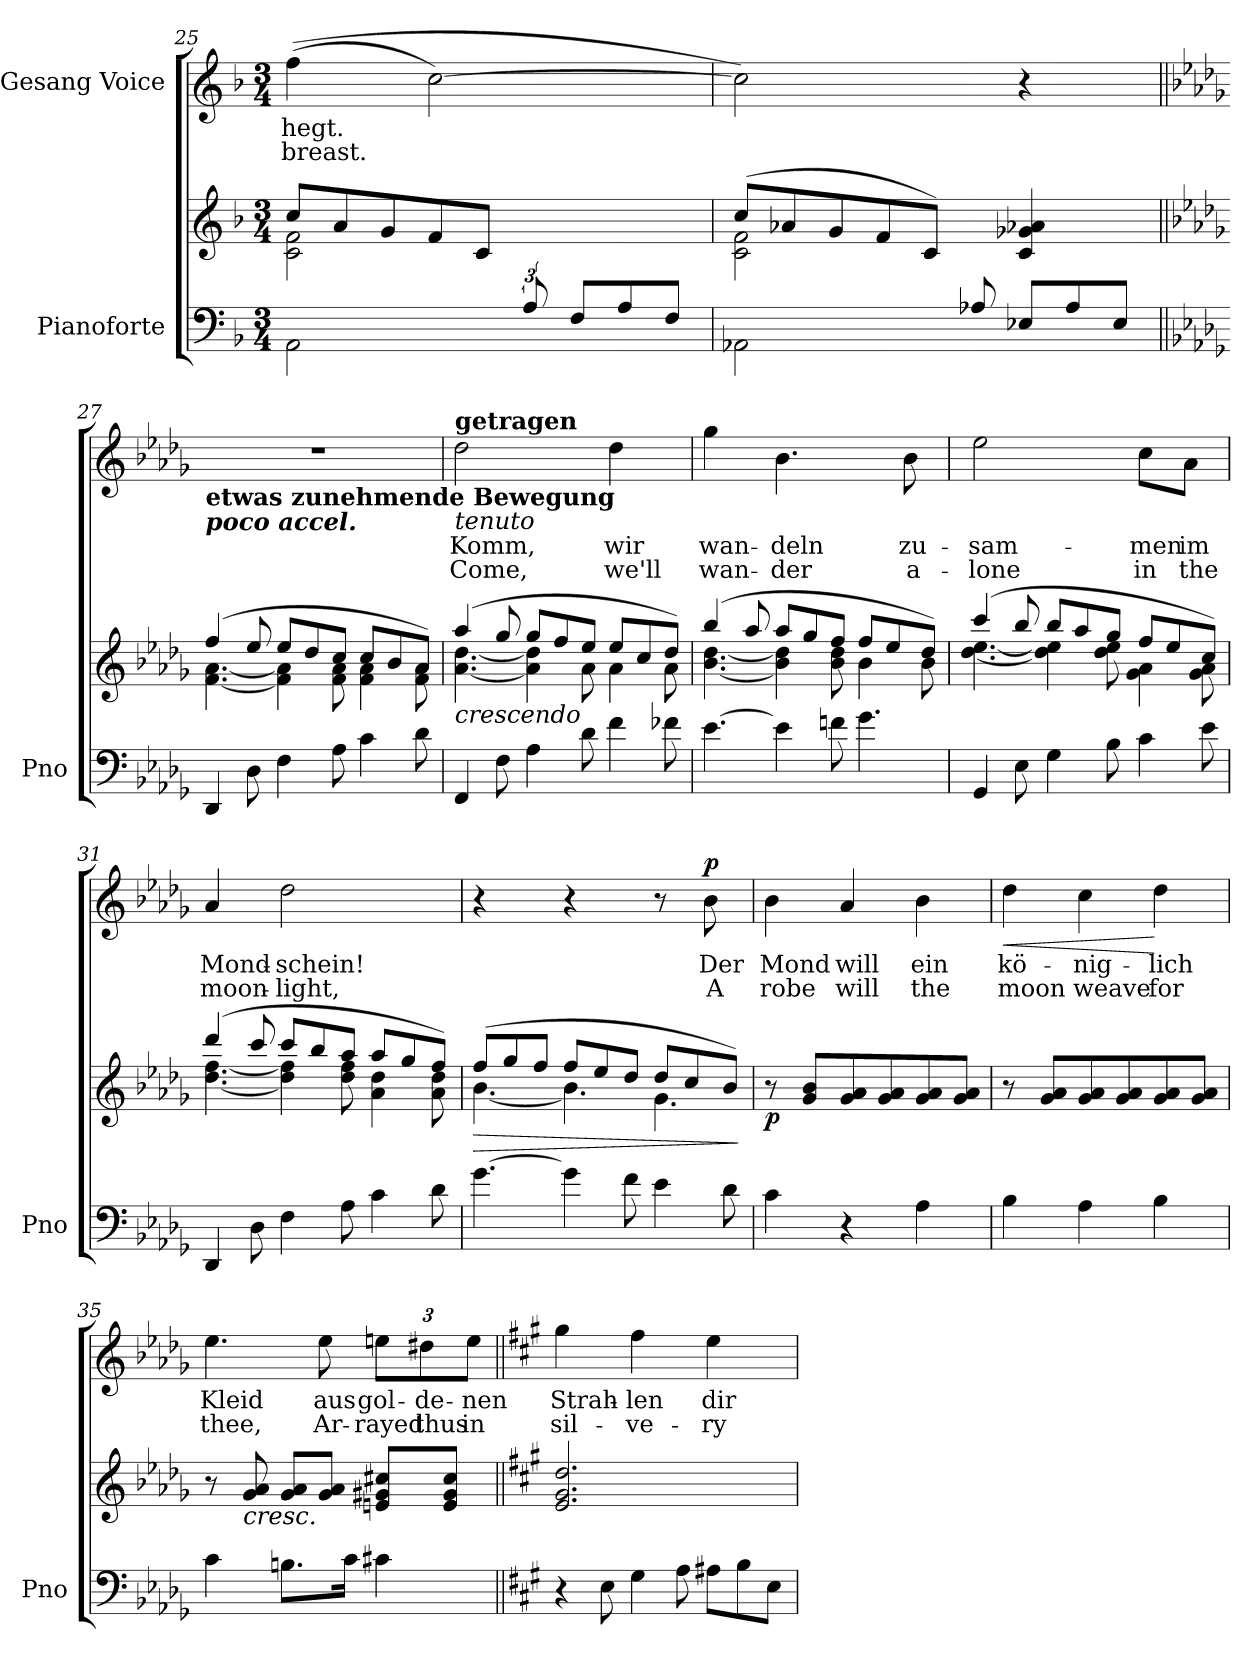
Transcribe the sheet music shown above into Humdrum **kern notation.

**kern	**kern	**dynam	**kern	**text	**text	**dynam
*part2	*part2	*part2	*part1	*part1	*part1	*part1
*staff3	*staff2	*staff2/3	*staff1	*staff1	*staff1	*staff1
*I"Pianoforte	*	*	*I"Gesang Voice	*	*	*
*I'Pno	*	*	*	*	*	*
*clefF4	*clefG2	*	*clefG2	*	*	*
*k[b-]	*k[b-]	*	*k[b-]	*	*	*
*M3/4	*M3/4	*	*M3/4	*	*	*
=25	=25	=25	=25	=25	=25	=25
*^	*	*	*	*	*	*
*	*	*Xtuplet	*	*	*	*	*
*	*	*^	*	*	*	*	*
!	!	!	!	!	!	!LO:LY:b	!LO:LY:b	!
12%5ryy	2AA\	(12cc/L	2c\ 2f\	.	((4ff\	hegt.	breast.	.
.	.	12a/	.	.	.	.	.	.
.	.	12g/	.	.	.	.	.	.
.	.	12f/	.	.	[2cc\)	.	.	.
.	.	12c/J	.	.	.	.	.	.
12A/	.	4ryy	.	.	.	.	.	.
*Xtuplet	*	*	*	*	*	*	*	*
12F/L	4ryy	.	4ryy	.	.	.	.	.
12A/	.	.	.	.	.	.	.	.
12F/J)	.	12ryy	.	.	.	.	.	.
!!LO:LB:g=z
=26	=26	=26	=26	=26	=26	=26	=26	=26
12%5ryy	2AA-X\	(12cc/L	2c\ 2f\	.	2cc\])	.	.	.
.	.	12a-X/	.	.	.	.	.	.
.	.	12g/	.	.	.	.	.	.
.	.	12f/	.	.	.	.	.	.
.	.	12c/J)	.	.	.	.	.	.
12A-X/	.	3ryy	.	.	.	.	.	.
12E-X/L	4ryy	.	4c/ 4g-X/ 4a-X/	.	4r	.	.	.
12A-/	.	.	.	.	.	.	.	.
12E-/J	.	.	.	.	.	.	.	.
*v	*v	*	*	*	*	*	*	*
!!LO:PB:g=z
=27||	=27||	=27||	=27||	=27||	=27||	=27||	=27||
*k[b-e-a-d-g-]	*k[b-e-a-d-g-]	*	*	*k[b-e-a-d-g-]	*	*	*
!	!	!	!	!LO:TX:b:B:t=etwas zunehmende Bewegung	!	!	!
!	!	!	!	!LO:TX:b:Bi:t=poco accel.	!	!	!
6DD-/	(6ff/	[6.f\ [6.a-\	.	2.r	.	.	.
12D-\	12ee-/	.	.	.	.	.	.
6F\	12ee-/L	6f\] 6a-\]	.	.	.	.	.
.	12dd-/	.	.	.	.	.	.
12A-\	12cc/J	12f\ 12a-\	.	.	.	.	.
6c\	12cc/L	6f\ 6a-\	.	.	.	.	.
.	12b-/	.	.	.	.	.	.
12d-\	12a-/J)	12f\ 12a-\	.	.	.	.	.
=28	=28	=28	=28	=28	=28	=28	=28
!	!	!	!	!LO:TX:a:B:t=getragen	!	!	!
!	!	!	!	!LO:TX:b:i:t=tenuto	!	!	!
!	!LO:TX:b:i:t=crescendo	!	!	!	!	!	!
!	!	!	!	!	!LO:LY:b	!LO:LY:b	!
6FF/	(6aa-/	[6.a-\ [6.dd-\	.	2dd-\	Komm,	Come,	.
12F\	12gg-/	.	.	.	.	.	.
6A-\	12gg-/L	6a-\] 6dd-\]	.	.	.	.	.
.	12ff/	.	.	.	.	.	.
12d-\	12ee-/J	12a-\	.	.	.	.	.
!	!	!	!	!	!LO:LY:b	!LO:LY:b	!
6f\	12ee-/L	6a-\	.	4dd-\	wir	we'll	.
.	12cc/	.	.	.	.	.	.
12f-X\	12dd-/J)	12a-\	.	.	.	.	.
=29	=29	=29	=29	=29	=29	=29	=29
!	!	!	!	!	!LO:LY:b	!LO:LY:b	!
[6.e-\	(6bb-/	[6.b-\ [6.dd-\	.	4gg-\	wan-	wan-	.
.	12aa-/	.	.	.	.	.	.
!	!	!	!	!	!LO:LY:b	!LO:LY:b	!
6e-\]	12aa-/L	6b-\] 6dd-\]	.	4.b-\	-deln	-der	.
.	12gg-/	.	.	.	.	.	.
12fn\	12ff/J	12b-\ 12dd-\	.	.	.	.	.
6.g-\	12ff/L	6b-\	.	.	.	.	.
.	12ee-/	.	.	.	.	.	.
!	!	!	!	!	!LO:LY:b	!LO:LY:b	!
.	.	.	.	8b-\	zu-	a-	.
.	12dd-/J)	12b-\	.	.	.	.	.
=30	=30	=30	=30	=30	=30	=30	=30
!	!	!	!	!	!LO:LY:b	!LO:LY:b	!
6GG-/	(6ccc/	[6.dd-\ [6.ee-\	.	2ee-\	-sam-	-lone	.
12E-\	12bb-/	.	.	.	.	.	.
6G-\	12bb-/L	6dd-\] 6ee-\]	.	.	.	.	.
.	12aa-/	.	.	.	.	.	.
12B-\	12gg-/J	12dd-\ 12ee-\	.	.	.	.	.
!	!	!	!	!	!LO:LY:b	!LO:LY:b	!
6c\	12ff/L	6g-\ 6a-\	.	8cc\L	-men	in	.
.	12ee-/	.	.	.	.	.	.
!	!	!	!	!	!LO:LY:b	!LO:LY:b	!
.	.	.	.	8a-\J	im	the	.
12e-\	12cc/J)	12g-\ 12a-\	.	.	.	.	.
!!LO:PB:g=z
=31	=31	=31	=31	=31	=31	=31	=31
!	!	!	!	!	!LO:LY:b	!LO:LY:b	!
6DD-/	(6ddd-/	[6.dd-\ [6.ff\	.	4a-/	Mond-	moon-	.
12D-\	12ccc/	.	.	.	.	.	.
!	!	!	!	!	!LO:LY:b	!LO:LY:b	!
6F\	12ccc/L	6dd-\] 6ff\]	.	2dd-\	-schein!	-light,	.
.	12bb-/	.	.	.	.	.	.
12A-\	12aa-/J	12dd-\ 12ff\	.	.	.	.	.
6c\	12aa-/L	6a-\ 6dd-\	.	.	.	.	.
.	12gg-/	.	.	.	.	.	.
12d-\	12ff/J)	12a-\ 12dd-\	.	.	.	.	.
=32	=32	=32	=32	=32	=32	=32	=32
!	!	!	!LO:HP:b	!	!	!	!
[6.g-\	(12ff/L	[6.b-\	>	4r	.	.	.
.	12gg-/	.	.	.	.	.	.
.	12ff/J	.	.	.	.	.	.
6g-\]	12ff/L	6.b-\]	.	4r	.	.	.
.	12ee-/	.	.	.	.	.	.
12f\	12dd-/J	.	.	.	.	.	.
6e-\	12dd-/L	6.g-\	.	8r	.	.	.
.	12cc/	.	.	.	.	.	.
!	!	!	!	!	!LO:LY:b	!LO:LY:b	!LO:DY:a
.	.	.	.	8b-\	Der	A	p
12d-\	12b-/J)	.	.	.	.	.	.
*	*v	*v	*	*	*	*	*
.	.	]	.	.	.	.
=33	=33	=33	=33	=33	=33	=33
!	!	!LO:DY:b	!	!LO:LY:b	!LO:LY:b	!
4c\	8r	p	4b-\	Mond	robe	.
.	8g-/ 8b-/L	.	.	.	.	.
!	!	!	!	!LO:LY:b	!LO:LY:b	!
4r	8g-/ 8a-/	.	4a-/	will	will	.
.	8g-/ 8a-/	.	.	.	.	.
!	!	!	!	!LO:LY:b	!LO:LY:b	!
4A-\	8g-/ 8a-/	.	4b-\	ein	the	.
.	8g-/ 8a-/J	.	.	.	.	.
=34	=34	=34	=34	=34	=34	=34
!	!	!	!	!LO:LY:b	!LO:LY:b	!LO:HP:b
4B-\	8r	.	4dd-\	kö-	moon	<
.	8g-/ 8a-/L	.	.	.	.	.
!	!	!	!	!LO:LY:b	!LO:LY:b	!
4A-\	8g-/ 8a-/	.	4cc\	-nig-	weave	.
.	8g-/ 8a-/	.	.	.	.	.
!	!	!	!	!LO:LY:b	!LO:LY:b	!
4B-\	8g-/ 8a-/	.	4dd-\	-lich	for	[
.	8g-/ 8a-/J	.	.	.	.	.
!!LO:LB:g=z
=35	=35	=35	=35	=35	=35	=35
!	!	!	!	!LO:LY:b	!LO:LY:b	!
4c\	8r	.	4.ee-\	Kleid	thee,	.
!	!LO:TX:b:i:t=cresc.	!	!	!	!	!
.	8g-/ 8a-/	.	.	.	.	.
8.Bn\L	8g-/ 8a-/L	.	.	.	.	.
!	!	!	!	!LO:LY:b	!LO:LY:b	!
.	8g-/ 8a-/J	.	8ee-\	aus	Ar-	.
16c\Jk	.	.	.	.	.	.
!	!	!	!	!LO:LY:b	!LO:LY:b	!
4c#X\	8en/ 8g#X/ 8cc#X/L	.	12een\L	gol-	-rayed	.
!	!	!	!	!LO:LY:b	!LO:LY:b	!
.	.	.	12dd#X\	-de-	thus	.
.	8e/ 8g#/ 8cc#/J	.	.	.	.	.
!	!	!	!	!LO:LY:b	!LO:LY:b	!
.	.	.	12ee\J	-nen	in	.
=36||	=36||	=36||	=36||	=36||	=36||	=36||
*k[f#c#g#]	*k[f#c#g#]	*	*k[f#c#g#]	*	*	*
!	!	!	!	!LO:LY:b	!LO:LY:b	!
6r	2.e/ 2.g#/ 2.dd/	.	4gg#\	Strah-	sil-	.
12E\	.	.	.	.	.	.
!	!	!	!	!LO:LY:b	!LO:LY:b	!
6G#\	.	.	4ff#\	-len	-ve-	.
12A\	.	.	.	.	.	.
!	!	!	!	!LO:LY:b	!LO:LY:b	!
12A#X\L	.	.	4ee\	dir	-ry	.
12B\	.	.	.	.	.	.
12E\J	.	.	.	.	.	.
=	=	=	=	=	=	=
*-	*-	*-	*-	*-	*-	*-
